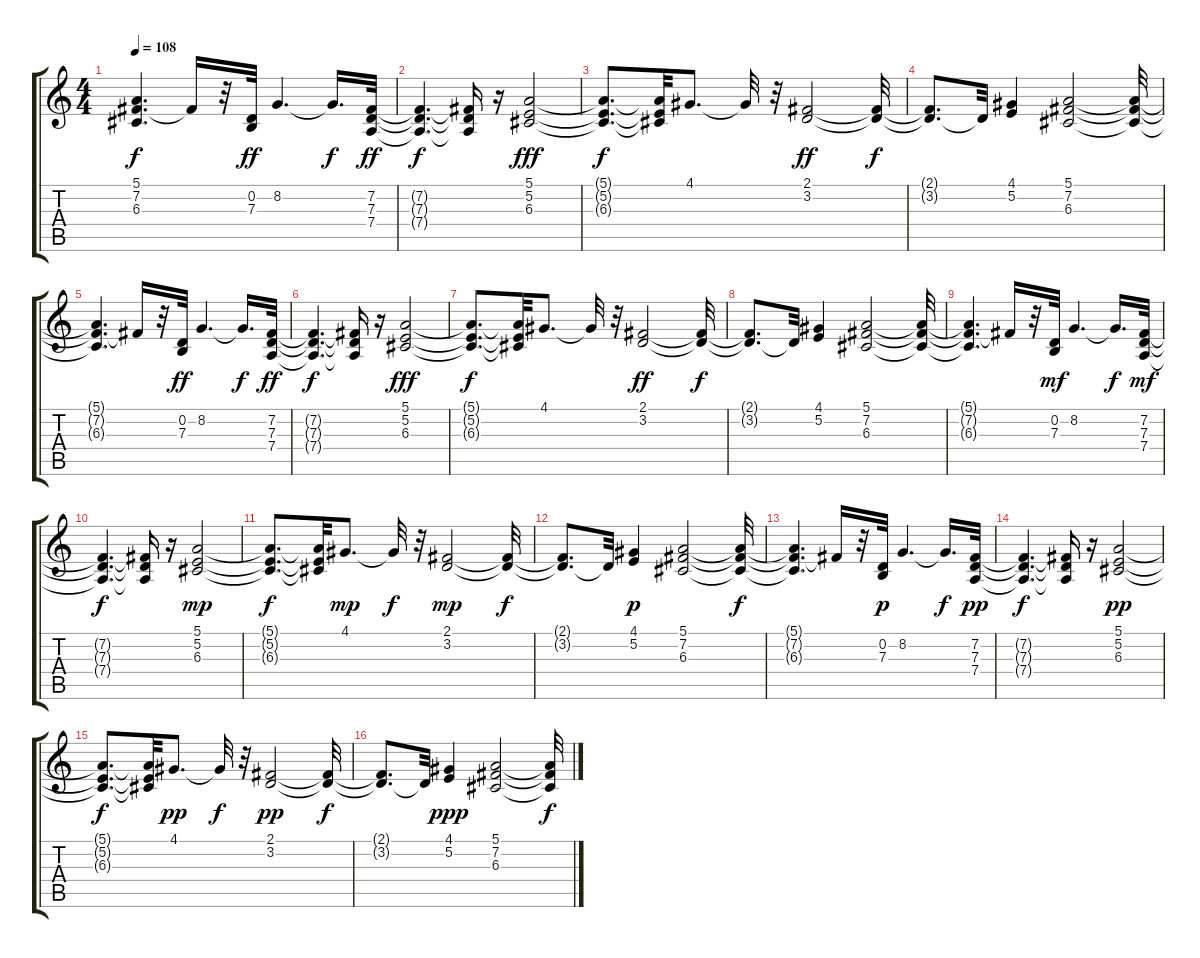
\track "" {instrument pad2warm}
\staff {score tabs}
\tuning (E4 B3 G3 D3 A2 E2) {hide}
\ts (4 4)
\tempo 108
\clef g2
\ks c
(5.1{t} 7.2{t} 6.3{t}).4{d dy f} 7.2{t}.16 r.32 (0.2 7.3).32{dy ff} 8.2.4{d} 8.2{t}.16{d dy f} (7.2 7.3 7.4).32{dy ff} |
(7.2{t} 7.3{t} 7.4{t}).4{d dy f} (7.2{t} 7.3{t} 7.4{t}).16 r.16 (5.1 5.2 6.3).2{dy fff} |
(5.1{t} 5.2{t} 6.3{t}).8{d dy f} (5.1{t} 5.2{t} 6.3{t}).32 4.1.8{d} 4.1{t}.32 r.32 (2.1 3.2).2{dy ff} (2.1{t} 3.2{t}).32{dy f} |
(2.1{t} 3.2{t}).8{d} 3.2{t}.32 (4.1 5.2).4 (5.1 7.2 6.3).2 (5.1{t} 7.2{t} 6.3{t}).32 |
(5.1{t} 7.2{t} 6.3{t}).4{d} 7.2{t}.16 r.32 (0.2 7.3).32{dy ff} 8.2.4{d} 8.2{t}.16{d dy f} (7.2 7.3 7.4).32{dy ff} |
(7.2{t} 7.3{t} 7.4{t}).4{d dy f} (7.2{t} 7.3{t} 7.4{t}).16 r.16 (5.1 5.2 6.3).2{dy fff} |
(5.1{t} 5.2{t} 6.3{t}).8{d dy f} (5.1{t} 5.2{t} 6.3{t}).32 4.1.8{d} 4.1{t}.32 r.32 (2.1 3.2).2{dy ff} (2.1{t} 3.2{t}).32{dy f} |
(2.1{t} 3.2{t}).8{d} 3.2{t}.32 (4.1 5.2).4 (5.1 7.2 6.3).2 (5.1{t} 7.2{t} 6.3{t}).32 |
(5.1{t} 7.2{t} 6.3{t}).4{d} 7.2{t}.16 r.32 (0.2 7.3).32{dy mf} 8.2.4{d} 8.2{t}.16{d dy f} (7.2 7.3 7.4).32{dy mf} |
(7.2{t} 7.3{t} 7.4{t}).4{d dy f} (7.2{t} 7.3{t} 7.4{t}).16 r.16 (5.1 5.2 6.3).2{dy mp} |
(5.1{t} 5.2{t} 6.3{t}).8{d dy f} (5.1{t} 5.2{t} 6.3{t}).32 4.1.8{d dy mp} 4.1{t}.32{dy f} r.32 (2.1 3.2).2{dy mp} (2.1{t} 3.2{t}).32{dy f} |
(2.1{t} 3.2{t}).8{d} 3.2{t}.32 (4.1 5.2).4{dy p} (5.1 7.2 6.3).2 (5.1{t} 7.2{t} 6.3{t}).32{dy f} |
(5.1{t} 7.2{t} 6.3{t}).4{d} 7.2{t}.16 r.32 (0.2 7.3).32{dy p} 8.2.4{d} 8.2{t}.16{d dy f} (7.2 7.3 7.4).32{dy pp} |
(7.2{t} 7.3{t} 7.4{t}).4{d dy f} (7.2{t} 7.3{t} 7.4{t}).16 r.16 (5.1 5.2 6.3).2{dy pp} |
(5.1{t} 5.2{t} 6.3{t}).8{d dy f} (5.1{t} 5.2{t} 6.3{t}).32 4.1.8{d dy pp} 4.1{t}.32{dy f} r.32 (2.1 3.2).2{dy pp} (2.1{t} 3.2{t}).32{dy f} |
(2.1{t} 3.2{t}).8{d} 3.2{t}.32 (4.1 5.2).4{dy ppp} (5.1 7.2 6.3).2 (5.1{t} 7.2{t} 6.3{t}).32{dy f}
